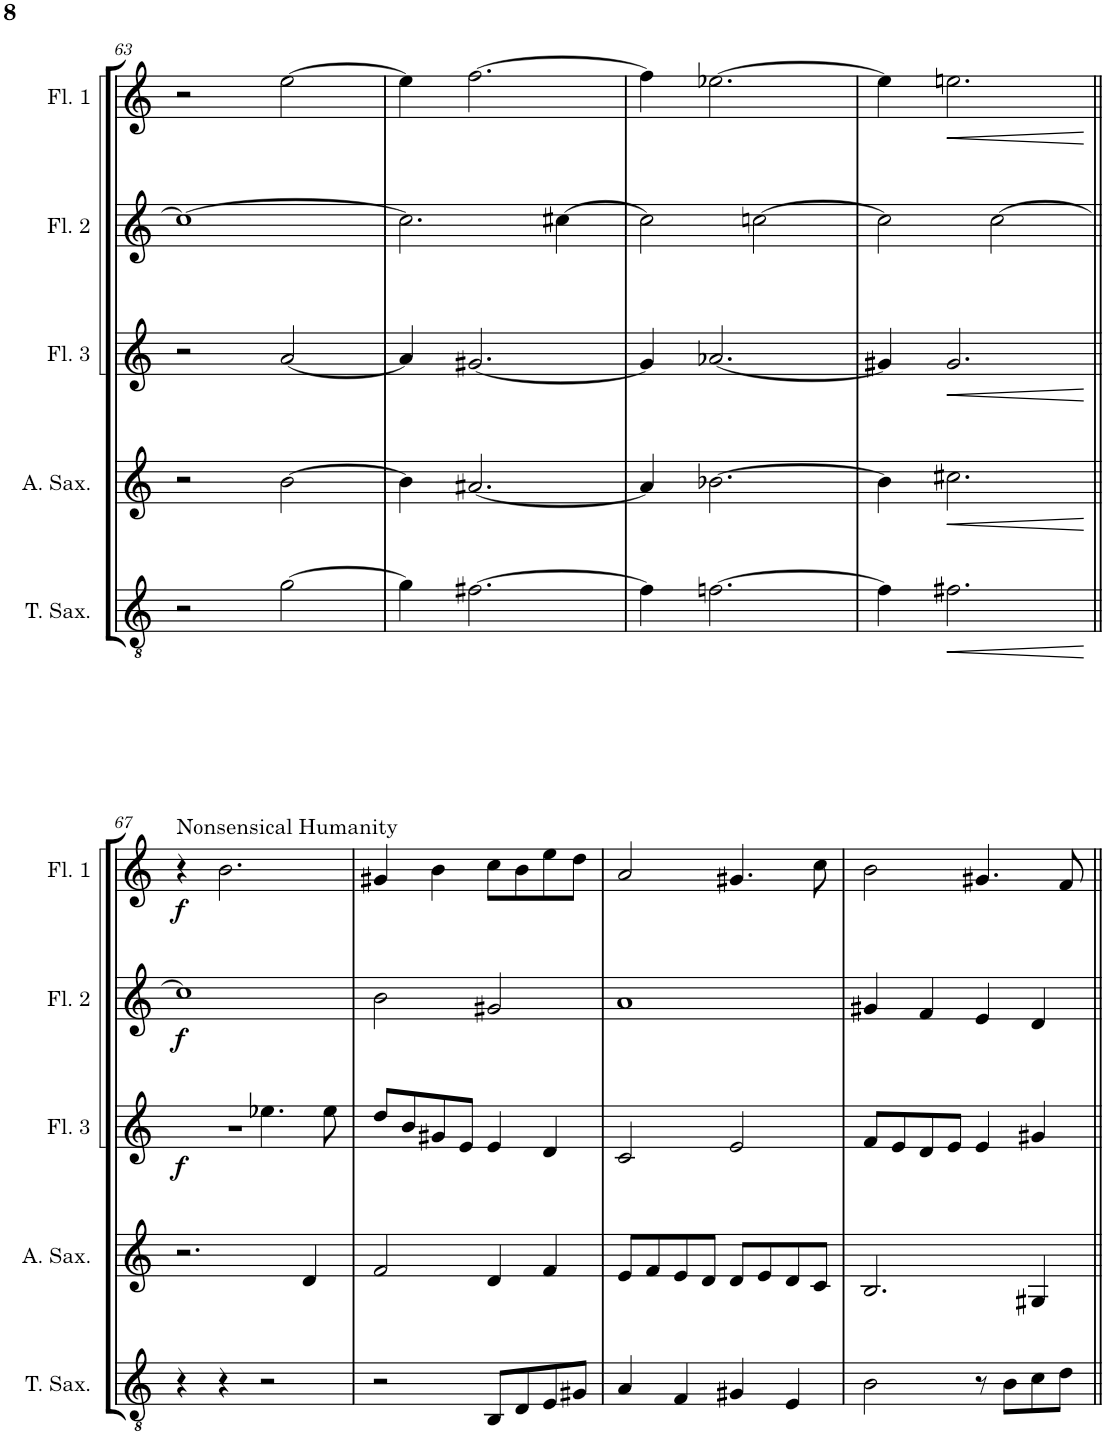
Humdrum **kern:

**kern	**dynam	**kern	**dynam	**kern	**dynam	**kern	**dynam	**kern	**dynam
*part5	*part5	*part4	*part4	*part3	*part3	*part2	*part2	*part1	*part1
*staff5	*staff5	*staff4	*staff4	*staff3	*staff3	*staff2	*staff2	*staff1	*staff1
*I"Tenor Saxophone	*	*I"Alto Saxophone	*	*I"Flute 3	*	*I"Flute 2	*	*I"Flute 1	*
*I'T. Sax.	*	*I'A. Sax.	*	*I'Fl. 3	*	*I'Fl. 2	*	*I'Fl. 1	*
!!LO:PB:g=z
*clefGv2	*	*clefG2	*	*clefG2	*	*clefG2	*	*clefG2	*
*Trd8c14	*	*Trd5c9	*	*	*	*	*	*	*
*k[]	*	*k[]	*	*k[]	*	*k[]	*	*k[]	*
*M4/4	*	*M4/4	*	*M4/4	*	*M4/4	*	*M4/4	*
=63	=63	=63	=63	=63	=63	=63	=63	=63	=63
2r	.	2r	.	2r	.	1cc_	.	2r	.
[2g\	.	[2b\	.	[2a/	.	.	.	[2ee\	.
=64	=64	=64	=64	=64	=64	=64	=64	=64	=64
4g\]	.	4b\]	.	4a/]	.	2.cc\]	.	4ee\]	.
[2.f#X\	.	[2.a#X/	.	[2.g#X/	.	.	.	[2.ff\	.
.	.	.	.	.	.	[4cc#X\	.	.	.
=65	=65	=65	=65	=65	=65	=65	=65	=65	=65
4f#\]	.	4a#/]	.	4g#/]	.	2cc#\]	.	4ff\]	.
[2.fn\	.	[2.b-X\	.	[2.a-X/	.	.	.	[2.ee-X\	.
.	.	.	.	.	.	[2ccn\	.	.	.
=66	=66	=66	=66	=66	=66	=66	=66	=66	=66
4f\]	.	4b-\]	.	4g#X/]	.	2cc\]	.	4ee-\]	.
!	!LO:HP:b	!	!LO:HP:b	!	!LO:HP:b	!	!	!	!LO:HP:b
2.f#X\	<	2.cc#X\	<	2.g#/	<	.	.	2.een\	<
.	.	.	.	.	.	[2cc\	.	.	.
.	[	.	[	.	[	.	.	.	[
!!LO:LB:g=z
=67||	=67||	=67||	=67||	=67||	=67||	=67||	=67||	=67||	=67||
!	!	!	!	!	!	!	!	!LO:TX:a:t=Nonsensical Humanity	!
!	!	!	!	!	!LO:DY:b	!	!LO:DY:b	!	!LO:DY:b
4r	.	2.r	.	2ra	f	1cc]	f	4r	f
4r	.	.	.	.	.	.	.	2.b\	.
2r	.	.	.	4.ee-X\	.	.	.	.	.
.	.	4d/	.	.	.	.	.	.	.
.	.	.	.	8ee-\	.	.	.	.	.
=68	=68	=68	=68	=68	=68	=68	=68	=68	=68
2r	.	2f/	.	8dd/L	.	2b\	.	4g#X/	.
.	.	.	.	8b/	.	.	.	.	.
.	.	.	.	8g#X/	.	.	.	4b\	.
.	.	.	.	8e/J	.	.	.	.	.
8BB/L	.	4d/	.	4e/	.	2g#X/	.	8cc\L	.
8D/	.	.	.	.	.	.	.	8b\	.
8E/	.	4f/	.	4d/	.	.	.	8ee\	.
8G#X/J	.	.	.	.	.	.	.	8dd\J	.
=69	=69	=69	=69	=69	=69	=69	=69	=69	=69
4A/	.	8e/L	.	2c/	.	1a	.	2a/	.
.	.	8f/	.	.	.	.	.	.	.
4F/	.	8e/	.	.	.	.	.	.	.
.	.	8d/J	.	.	.	.	.	.	.
4G#X/	.	8d/L	.	2e/	.	.	.	4.g#X/	.
.	.	8e/	.	.	.	.	.	.	.
4E/	.	8d/	.	.	.	.	.	.	.
.	.	8c/J	.	.	.	.	.	8cc\	.
=70	=70	=70	=70	=70	=70	=70	=70	=70	=70
2B\	.	2.B/	.	8f/L	.	4g#X/	.	2b\	.
.	.	.	.	8e/	.	.	.	.	.
.	.	.	.	8d/	.	4f/	.	.	.
.	.	.	.	8e/J	.	.	.	.	.
8r	.	.	.	4e/	.	4e/	.	4.g#X/	.
8B\L	.	.	.	.	.	.	.	.	.
8c\	.	4G#X/	.	4g#X/	.	4d/	.	.	.
8d\J	.	.	.	.	.	.	.	8f/	.
=||	=||	=||	=||	=||	=||	=||	=||	=||	=||
*-	*-	*-	*-	*-	*-	*-	*-	*-	*-
